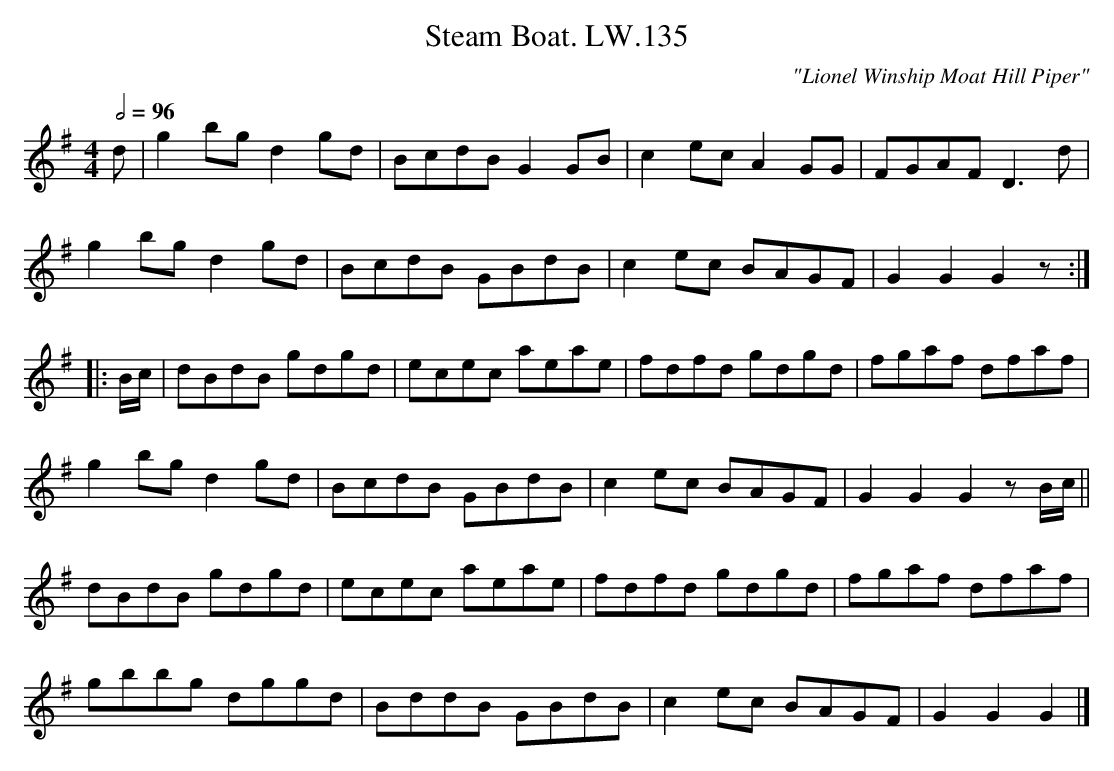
X:1
T:Steam Boat. LW.135
M:4/4
Q:1/2=96
L:1/8
C:"Lionel Winship Moat Hill Piper"
K:G
d | g2 bg d2 gd | BcdB G2 GB | c2ec A2GG | FGAF D3d |
g2bg d2gd | BcdB GBdB | c2ec BAGF | G2G2G2 z :|
|: B/c/ | dBdB gdgd | ecec aeae | fdfd gdgd | fgaf dfaf |
g2bg d2gd |BcdB GBdB | c2ec BAGF | G2G2G2z B/c/ ||
dBdB gdgd | ecec aeae | fdfd gdgd | fgaf dfaf|
gbbg dggd | BddB GBdB | c2ec BAGF | G2G2G2 |]
